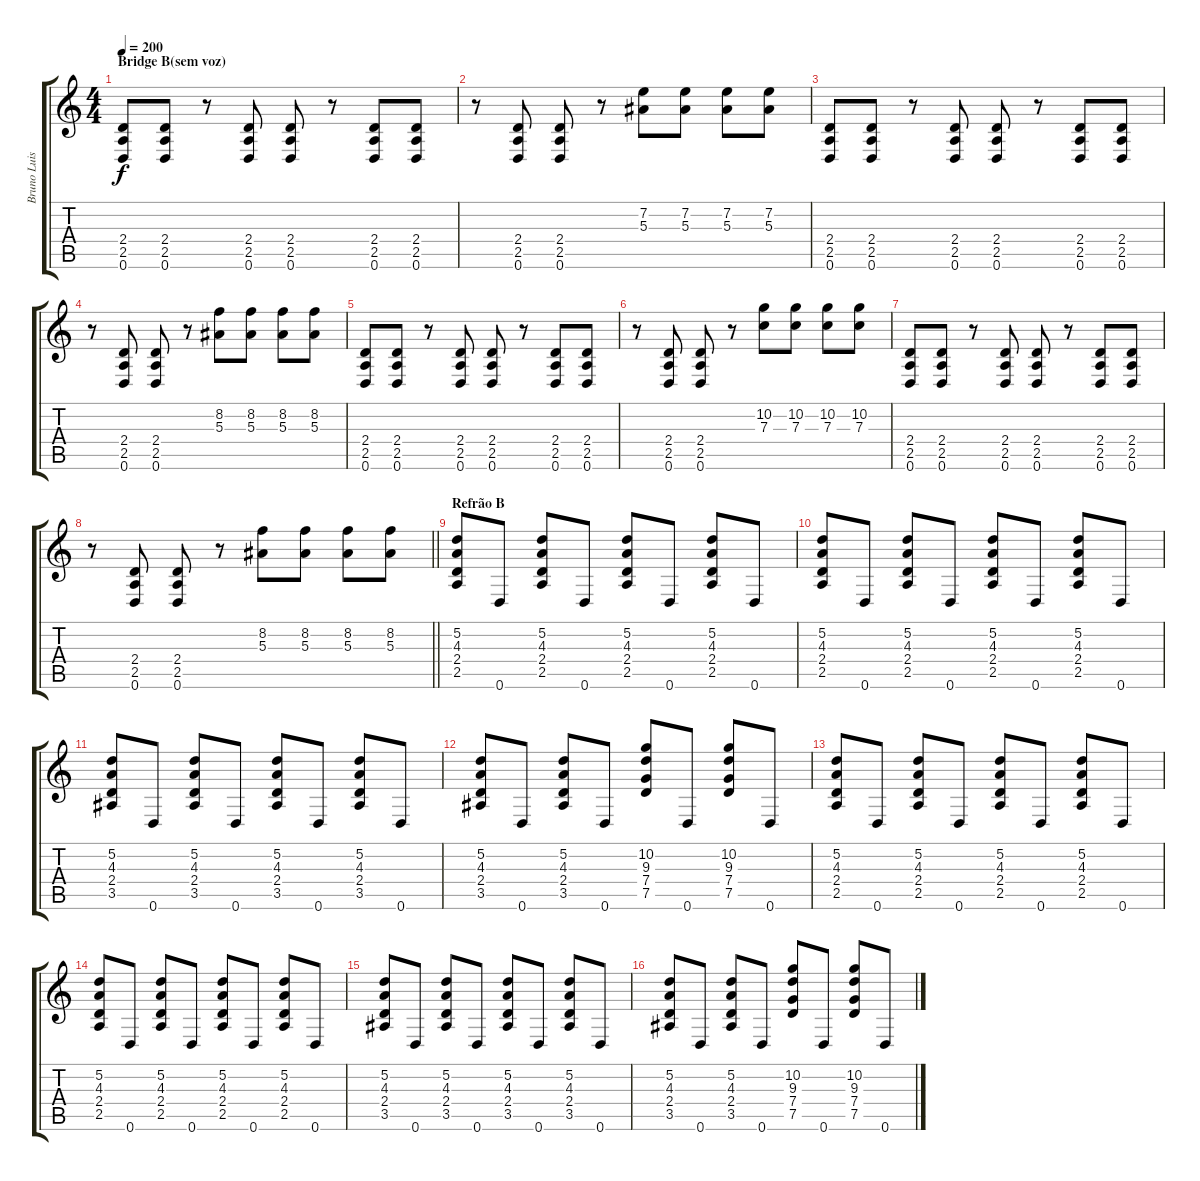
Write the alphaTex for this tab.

\track ("Bruno Luis" "Bruno Luis") {instrument distortionguitar}
\staff {score tabs}
\tuning (D4 A3 F3 C3 G2 D2) {hide}
\ts (4 4)
\section ("" "Bridge B(sem voz)")
\tempo 200
\clef g2
\ks c
(2.4 2.5 0.6).8{dy f} (2.4 2.5 0.6).8 r.8 (2.4 2.5 0.6).8 (2.4 2.5 0.6).8 r.8 (2.4 2.5 0.6).8 (2.4 2.5 0.6).8 |
r.8 (2.4 2.5 0.6).8 (2.4 2.5 0.6).8 r.8 (7.2 5.3).8 (7.2 5.3).8 (7.2 5.3).8 (7.2 5.3).8 |
(2.4 2.5 0.6).8 (2.4 2.5 0.6).8 r.8 (2.4 2.5 0.6).8 (2.4 2.5 0.6).8 r.8 (2.4 2.5 0.6).8 (2.4 2.5 0.6).8 |
r.8 (2.4 2.5 0.6).8 (2.4 2.5 0.6).8 r.8 (8.2 5.3).8 (8.2 5.3).8 (8.2 5.3).8 (8.2 5.3).8 |
(2.4 2.5 0.6).8 (2.4 2.5 0.6).8 r.8 (2.4 2.5 0.6).8 (2.4 2.5 0.6).8 r.8 (2.4 2.5 0.6).8 (2.4 2.5 0.6).8 |
r.8 (2.4 2.5 0.6).8 (2.4 2.5 0.6).8 r.8 (10.2 7.3).8 (10.2 7.3).8 (10.2 7.3).8 (10.2 7.3).8 |
(2.4 2.5 0.6).8 (2.4 2.5 0.6).8 r.8 (2.4 2.5 0.6).8 (2.4 2.5 0.6).8 r.8 (2.4 2.5 0.6).8 (2.4 2.5 0.6).8 |
\barLineRight lightlight
r.8 (2.4 2.5 0.6).8 (2.4 2.5 0.6).8 r.8 (8.2 5.3).8 (8.2 5.3).8 (8.2 5.3).8 (8.2 5.3).8 |
\section ("" "Refrão B")
(5.2 4.3 2.4 2.5).8 0.6.8 (5.2 4.3 2.4 2.5).8 0.6.8 (5.2 4.3 2.4 2.5).8 0.6.8 (5.2 4.3 2.4 2.5).8 0.6.8 |
(5.2 4.3 2.4 2.5).8 0.6.8 (5.2 4.3 2.4 2.5).8 0.6.8 (5.2 4.3 2.4 2.5).8 0.6.8 (5.2 4.3 2.4 2.5).8 0.6.8 |
(5.2 4.3 2.4 3.5).8 0.6.8 (5.2 4.3 2.4 3.5).8 0.6.8 (5.2 4.3 2.4 3.5).8 0.6.8 (5.2 4.3 2.4 3.5).8 0.6.8 |
(5.2 4.3 2.4 3.5).8 0.6.8 (5.2 4.3 2.4 3.5).8 0.6.8 (10.2 9.3 7.4 7.5).8 0.6.8 (10.2 9.3 7.4 7.5).8 0.6.8 |
(5.2 4.3 2.4 2.5).8 0.6.8 (5.2 4.3 2.4 2.5).8 0.6.8 (5.2 4.3 2.4 2.5).8 0.6.8 (5.2 4.3 2.4 2.5).8 0.6.8 |
(5.2 4.3 2.4 2.5).8 0.6.8 (5.2 4.3 2.4 2.5).8 0.6.8 (5.2 4.3 2.4 2.5).8 0.6.8 (5.2 4.3 2.4 2.5).8 0.6.8 |
(5.2 4.3 2.4 3.5).8 0.6.8 (5.2 4.3 2.4 3.5).8 0.6.8 (5.2 4.3 2.4 3.5).8 0.6.8 (5.2 4.3 2.4 3.5).8 0.6.8 |
(5.2 4.3 2.4 3.5).8 0.6.8 (5.2 4.3 2.4 3.5).8 0.6.8 (10.2 9.3 7.4 7.5).8 0.6.8 (10.2 9.3 7.4 7.5).8 0.6.8
